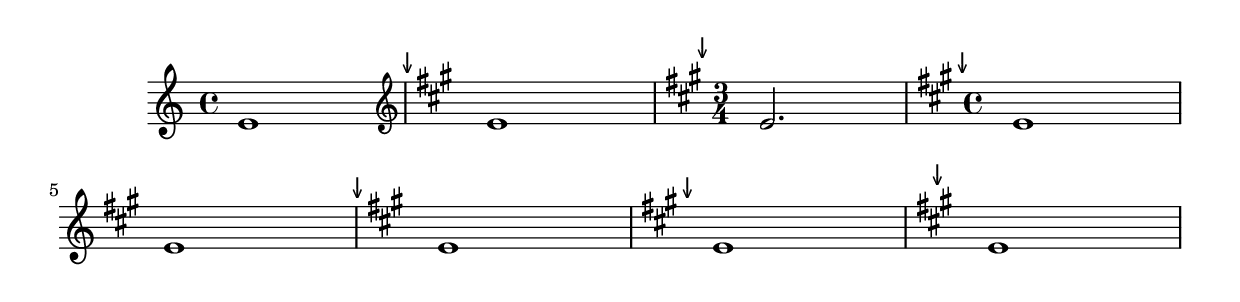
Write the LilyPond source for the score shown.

%% Do not edit this file; it is auto-generated from input/new
%% This file is in the public domain.
\version "2.12.0"

\header {
  texidoces = "
Si están especificadas, las marcas de texto se pueden alinear con
objetos de notación distintos a las líneas divisorias.  Entre estos
objetos se encuentran @code{ambitus}, @code{breathing-sign},
@code{clef}, @code{custos}, @code{staff-bar}, @code{left-edge},
@code{key-cancellation}, @code{key-signature} y @code{time-signature}.

En estos casos, las marcas de texto se centran horizontalmente sobre
el objeto, aunque esto se puede cambiar, como se muestra en la segunda
línea de este ejemplo (en una partitura con varios pentagramas, se
debe hacer este ajuste para todos los pentagramas).

"
  doctitlees = "Alinear marcas con varios objetos de notación"

  lsrtags = "text"
  texidoc = "If specified, text marks may be aligned with notation
objects other than bar lines.  These objects include @code{ambitus},
@code{breathing-sign}, @code{clef}, @code{custos}, @code{staff-bar},
@code{left-edge}, @code{key-cancellation}, @code{key-signature}, and
@code{time-signature}.

In such cases, text marks will be horizontally centered above the
object.  However this can be changed, as demonstrated on the second
line of this example (in a score with multiple staves, this setting
should be done for all the staves)."
  doctitle = "Aligning marks with various notation objects"
} % begin verbatim


\relative c' {
  e1
  
  % the RehearsalMark will be centered above the Clef
  \override Score.RehearsalMark #'break-align-symbols = #'(clef)
  \key a \major
  \clef treble
  \mark "↓"
  e1
  
  % the RehearsalMark will be centered above the TimeSignature
  \override Score.RehearsalMark #'break-align-symbols = #'(time-signature)
  \key a \major
  \clef treble
  \time 3/4
  \mark "↓"
  e2.
  
  % the RehearsalMark will be centered above the KeySignature
  \override Score.RehearsalMark #'break-align-symbols = #'(key-signature)
  \key a \major
  \clef treble
  \time 4/4
  \mark "↓"
  e1

  \break
  e1
  
  % the RehearsalMark will be aligned with the left edge of the KeySignature
  \once \override Score.KeySignature #'break-align-anchor-alignment = #LEFT
  \mark "↓"
  \key a \major
  e1
  
  % the RehearsalMark will be aligned with the right edge of the KeySignature
  \once \override Score.KeySignature #'break-align-anchor-alignment = #RIGHT
  \key a \major
  \mark "↓"
  e1
  
  % the RehearsalMark will be aligned with the left edge of the KeySignature
  % and then shifted right by one unit.
  \once \override Score.KeySignature #'break-align-anchor = #1
  \key a \major
  \mark "↓"
  e1
}
